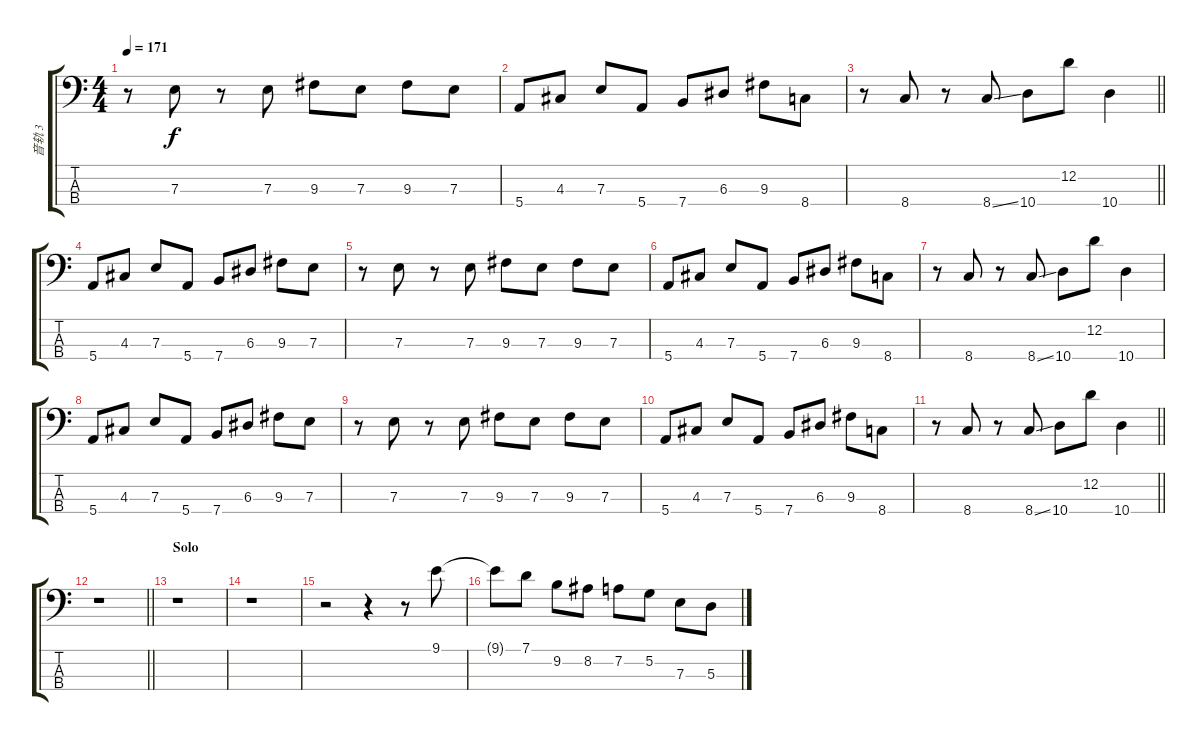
\track ("音轨 3" "音轨 3") {instrument electricbassfinger}
\staff {score tabs}
\tuning (G2 D2 A1 E1) {hide}
\ts (4 4)
\tempo 171
\clef f4
\ks c
r.8{dy f} 7.3.8 r.8 7.3.8 9.3.8 7.3.8 9.3.8 7.3.8 |
5.4.8 4.3.8 7.3.8 5.4.8 7.4.8 6.3.8 9.3.8 8.4.8 |
\barLineRight lightlight
r.8 8.4.8 r.8 8.4{ss}.8 10.4.8 12.2.8 10.4.4 |
5.4.8 4.3.8 7.3.8 5.4.8 7.4.8 6.3.8 9.3.8 7.3.8 |
r.8 7.3.8 r.8 7.3.8 9.3.8 7.3.8 9.3.8 7.3.8 |
5.4.8 4.3.8 7.3.8 5.4.8 7.4.8 6.3.8 9.3.8 8.4.8 |
r.8 8.4.8 r.8 8.4{ss}.8 10.4.8 12.2.8 10.4.4 |
5.4.8 4.3.8 7.3.8 5.4.8 7.4.8 6.3.8 9.3.8 7.3.8 |
r.8 7.3.8 r.8 7.3.8 9.3.8 7.3.8 9.3.8 7.3.8 |
5.4.8 4.3.8 7.3.8 5.4.8 7.4.8 6.3.8 9.3.8 8.4.8 |
\barLineRight lightlight
r.8 8.4.8 r.8 8.4{ss}.8 10.4.8 12.2.8 10.4.4 |
\barLineRight lightlight
r.1 |
\section ("" "Solo")
r.1 |
r.1 |
r.2 r.4 r.8 9.1.8 |
9.1{t}.8 7.1.8 9.2.8 8.2.8 7.2.8 5.2.8 7.3.8 5.3.8
